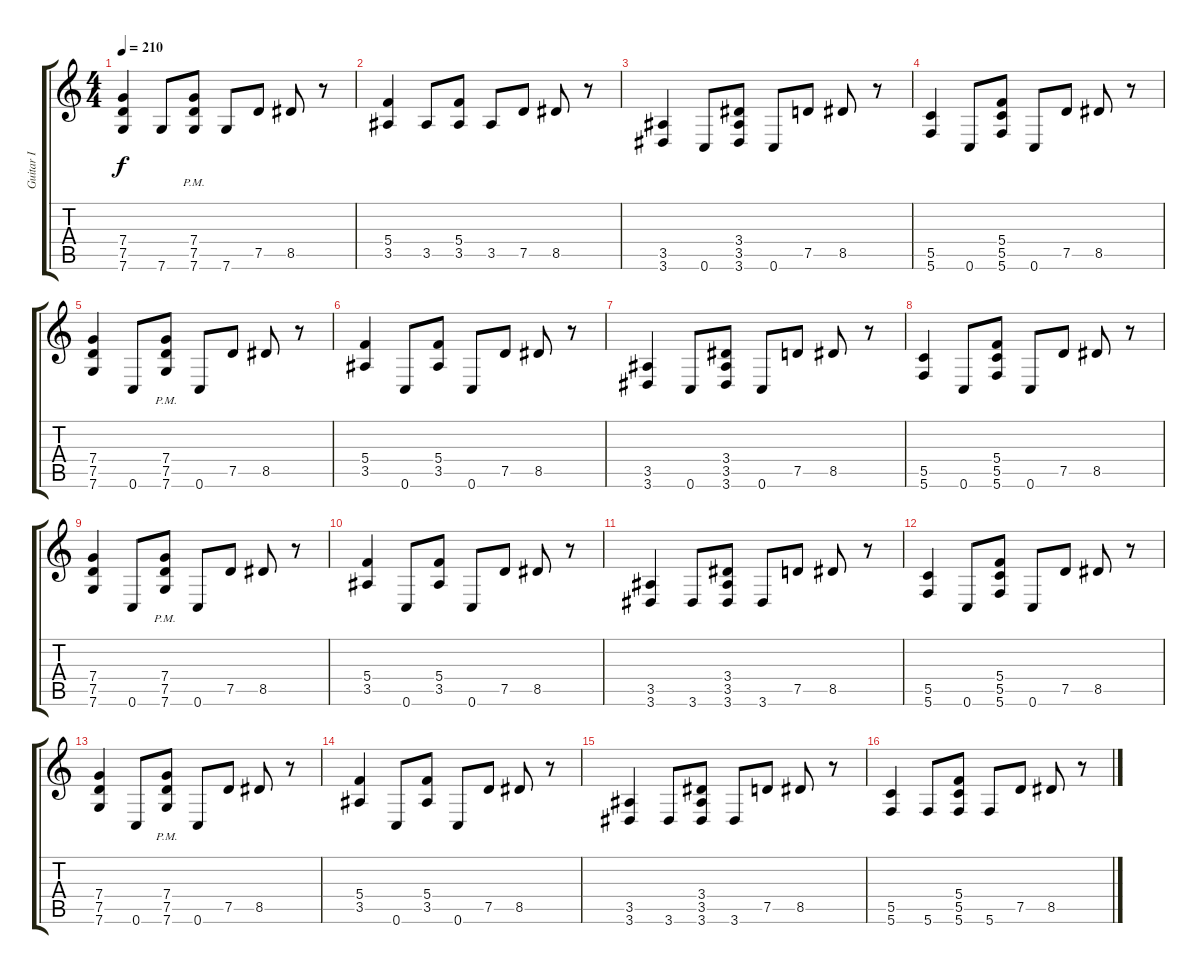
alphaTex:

\track ("Guitar I" "Guitar I") {instrument distortionguitar}
\staff {score tabs}
\tuning (D4 A3 F3 C3 G2 C2) {hide}
\ts (4 4)
\tempo 210
\clef g2
\ks c
(7.4 7.5 7.6).4{dy f} 7.6.8 (7.4 7.5 7.6{pm}).8 7.6.8 7.5.8 8.5.8 r.8 |
(5.4 3.5).4 3.5.8 (5.4 3.5).8 3.5.8 7.5.8 8.5.8 r.8 |
(3.5 3.6).4 0.6.8 (3.4 3.5 3.6).8 0.6.8 7.5.8 8.5.8 r.8 |
(5.5 5.6).4 0.6.8 (5.4 5.5 5.6).8 0.6.8 7.5.8 8.5.8 r.8 |
(7.4 7.5 7.6).4 0.6.8 (7.4 7.5 7.6{pm}).8 0.6.8 7.5.8 8.5.8 r.8 |
(5.4 3.5).4 0.6.8 (5.4 3.5).8 0.6.8 7.5.8 8.5.8 r.8 |
(3.5 3.6).4 0.6.8 (3.4 3.5 3.6).8 0.6.8 7.5.8 8.5.8 r.8 |
(5.5 5.6).4 0.6.8 (5.4 5.5 5.6).8 0.6.8 7.5.8 8.5.8 r.8 |
(7.4 7.5 7.6).4 0.6.8 (7.4 7.5 7.6{pm}).8 0.6.8 7.5.8 8.5.8 r.8 |
(5.4 3.5).4 0.6.8 (5.4 3.5).8 0.6.8 7.5.8 8.5.8 r.8 |
(3.5 3.6).4 3.6.8 (3.4 3.5 3.6).8 3.6.8 7.5.8 8.5.8 r.8 |
(5.5 5.6).4 0.6.8 (5.4 5.5 5.6).8 0.6.8 7.5.8 8.5.8 r.8 |
(7.4 7.5 7.6).4 0.6.8 (7.4 7.5 7.6{pm}).8 0.6.8 7.5.8 8.5.8 r.8 |
(5.4 3.5).4 0.6.8 (5.4 3.5).8 0.6.8 7.5.8 8.5.8 r.8 |
(3.5 3.6).4 3.6.8 (3.4 3.5 3.6).8 3.6.8 7.5.8 8.5.8 r.8 |
(5.5 5.6).4 5.6.8 (5.4 5.5 5.6).8 5.6.8 7.5.8 8.5.8 r.8
